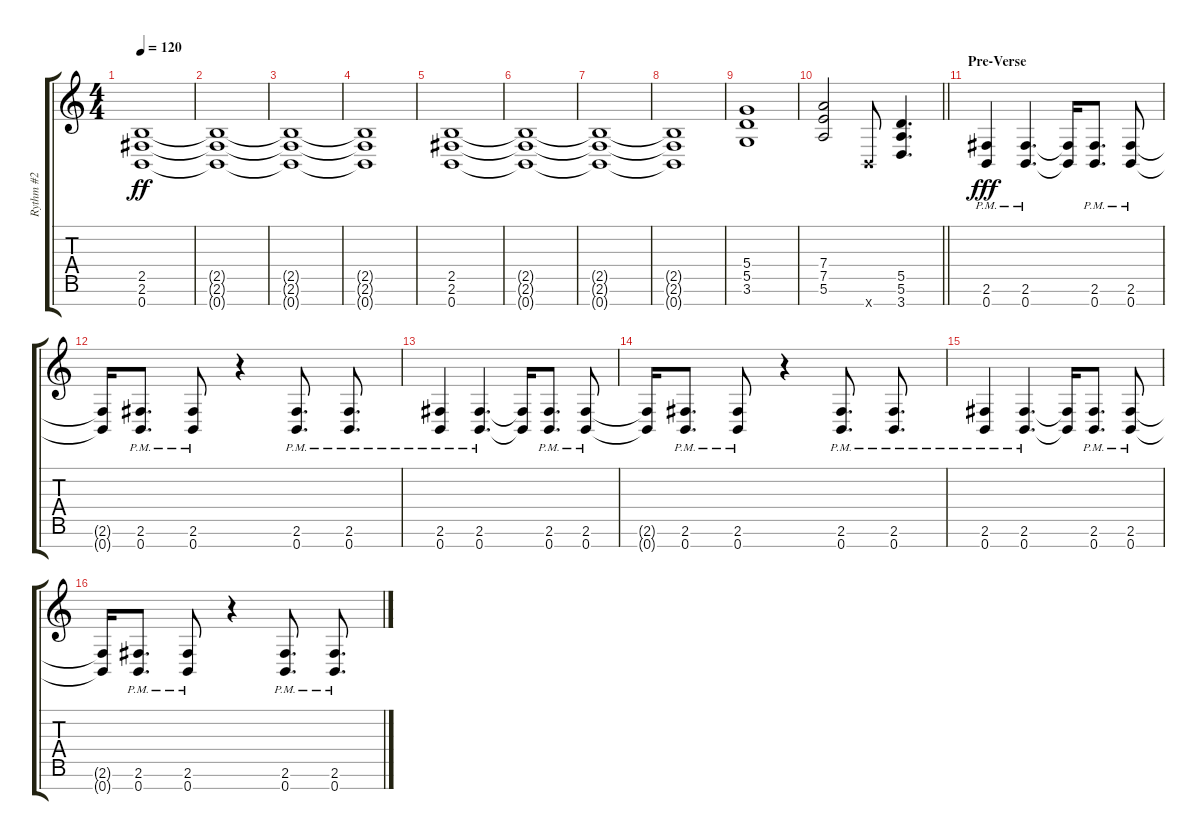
\track ("Rythm #2" "Rythm #2") {instrument distortionguitar}
\staff {score tabs}
\tuning (E4 B3 G3 D3 A2 E2 B1) {hide}
\ts (4 4)
\tempo 120
\clef g2
\ks c
(2.5 2.6 0.7).1{dy ff} |
(2.5{t} 2.6{t} 0.7{t}).1 |
(2.5{t} 2.6{t} 0.7{t}).1 |
(2.5{t} 2.6{t} 0.7{t}).1 |
(2.5 2.6 0.7).1 |
(2.5{t} 2.6{t} 0.7{t}).1 |
(2.5{t} 2.6{t} 0.7{t}).1 |
(2.5{t} 2.6{t} 0.7{t}).1 |
(5.4 5.5 3.6).1 |
\barLineRight lightlight
(7.4 7.5 5.6).2 0.7{x}.8 (5.5 5.6 3.7).4{d} |
\section ("" "Pre-Verse")
(2.6{pm} 0.7{pm}).4{dy fff} (2.6{pm} 0.7{pm}).4{d} (2.6{t} 0.7{t}).16 (2.6{pm} 0.7{pm}).8{d} (2.6{pm} 0.7{pm}).8 |
(2.6{t} 0.7{t}).16 (2.6{pm} 0.7{pm}).8{d} (2.6{pm} 0.7{pm}).8 r.4 (2.6{pm} 0.7{pm}).8{d} (2.6{pm} 0.7{pm}).8{d} |
(2.6{pm} 0.7{pm}).4 (2.6{pm} 0.7{pm}).4{d} (2.6{t} 0.7{t}).16 (2.6{pm} 0.7{pm}).8{d} (2.6{pm} 0.7{pm}).8 |
(2.6{t} 0.7{t}).16 (2.6{pm} 0.7{pm}).8{d} (2.6{pm} 0.7{pm}).8 r.4 (2.6{pm} 0.7{pm}).8{d} (2.6{pm} 0.7{pm}).8{d} |
(2.6{pm} 0.7{pm}).4 (2.6{pm} 0.7{pm}).4{d} (2.6{t} 0.7{t}).16 (2.6{pm} 0.7{pm}).8{d} (2.6{pm} 0.7{pm}).8 |
(2.6{t} 0.7{t}).16 (2.6{pm} 0.7{pm}).8{d} (2.6{pm} 0.7{pm}).8 r.4 (2.6{pm} 0.7{pm}).8{d} (2.6{pm} 0.7{pm}).8{d}
